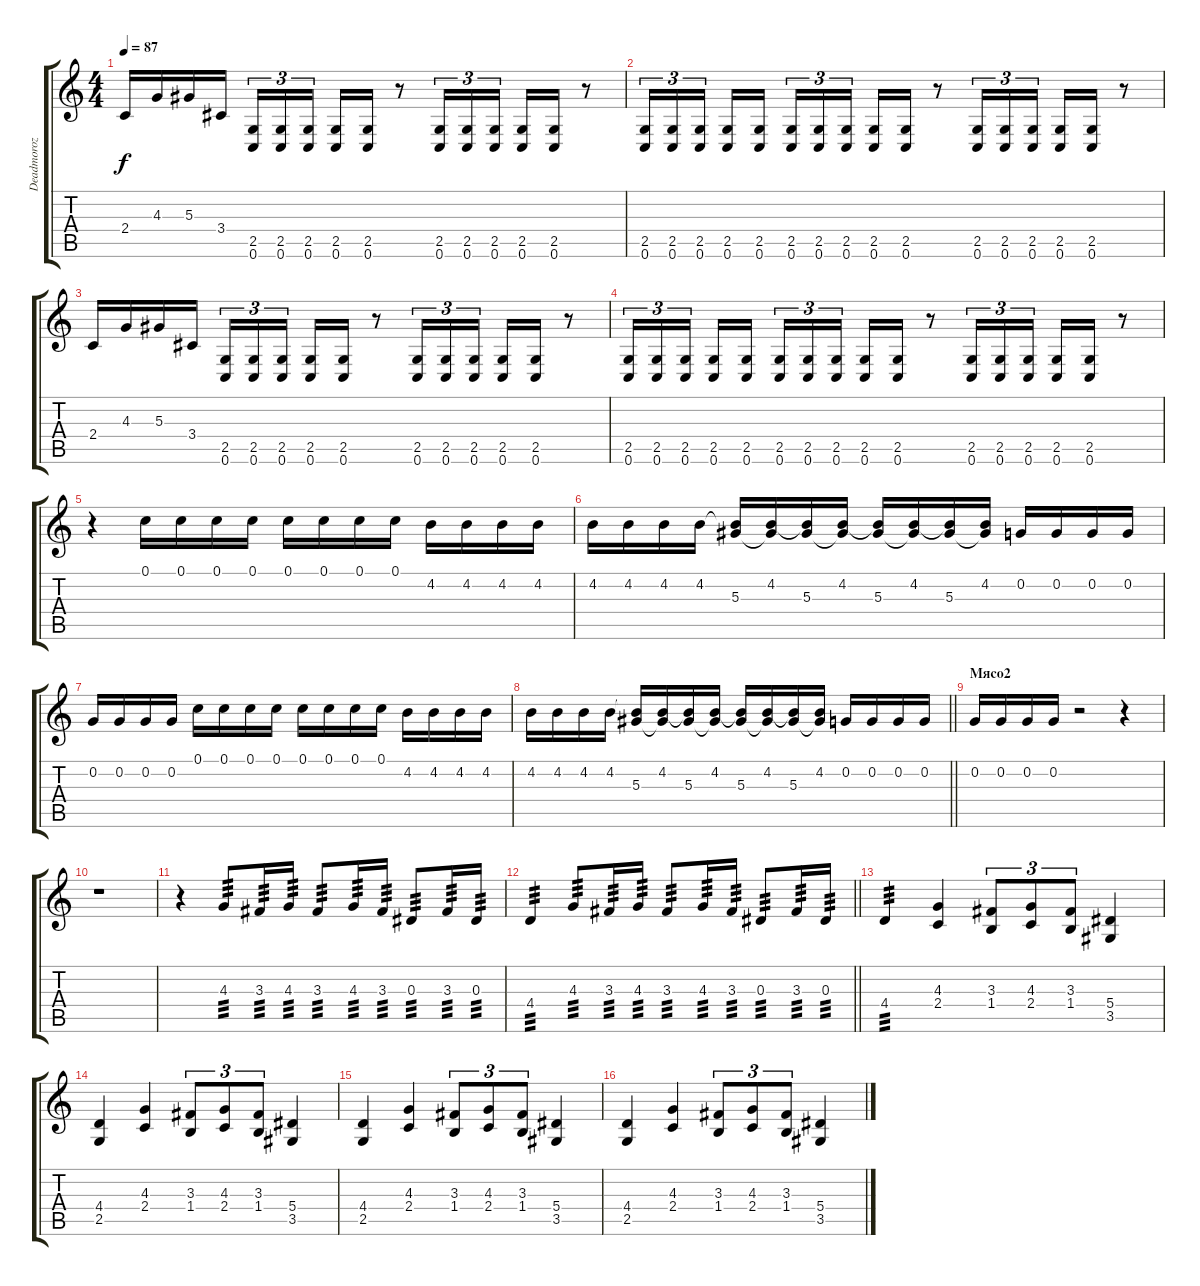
\track ("Deadmoroz" "Deadmoroz") {instrument distortionguitar}
\staff {score tabs}
\tuning (C4 G3 Eb3 Bb2 F2 C2) {hide}
\ts (4 4)
\tempo 87
\clef g2
\ks c
2.4.16{dy f} 4.3.16 5.3.16 3.4.16 (2.5 0.6).16{tu (3 2)} (2.5 0.6).16{tu (3 2)} (2.5 0.6).16{tu (3 2) beam splitsecondary} (2.5 0.6).16 (2.5 0.6).16 r.8 (2.5 0.6).16{tu (3 2)} (2.5 0.6).16{tu (3 2)} (2.5 0.6).16{tu (3 2)} (2.5 0.6).16 (2.5 0.6).16 r.8 |
(2.5 0.6).16{tu (3 2)} (2.5 0.6).16{tu (3 2)} (2.5 0.6).16{tu (3 2) beam splitsecondary} (2.5 0.6).16 (2.5 0.6).16 (2.5 0.6).16{tu (3 2)} (2.5 0.6).16{tu (3 2)} (2.5 0.6).16{tu (3 2) beam splitsecondary} (2.5 0.6).16 (2.5 0.6).16 r.8 (2.5 0.6).16{tu (3 2)} (2.5 0.6).16{tu (3 2)} (2.5 0.6).16{tu (3 2)} (2.5 0.6).16 (2.5 0.6).16 r.8 |
2.4.16 4.3.16 5.3.16 3.4.16 (2.5 0.6).16{tu (3 2)} (2.5 0.6).16{tu (3 2)} (2.5 0.6).16{tu (3 2) beam splitsecondary} (2.5 0.6).16 (2.5 0.6).16 r.8 (2.5 0.6).16{tu (3 2)} (2.5 0.6).16{tu (3 2)} (2.5 0.6).16{tu (3 2)} (2.5 0.6).16 (2.5 0.6).16 r.8 |
(2.5 0.6).16{tu (3 2)} (2.5 0.6).16{tu (3 2)} (2.5 0.6).16{tu (3 2) beam splitsecondary} (2.5 0.6).16 (2.5 0.6).16 (2.5 0.6).16{tu (3 2)} (2.5 0.6).16{tu (3 2)} (2.5 0.6).16{tu (3 2) beam splitsecondary} (2.5 0.6).16 (2.5 0.6).16 r.8 (2.5 0.6).16{tu (3 2)} (2.5 0.6).16{tu (3 2)} (2.5 0.6).16{tu (3 2)} (2.5 0.6).16 (2.5 0.6).16 r.8 |
r.4 0.1.16{balance 8} 0.1.16 0.1.16 0.1.16 0.1.16 0.1.16 0.1.16 0.1.16 4.2.16 4.2.16 4.2.16 4.2.16 |
4.2.16 4.2.16 4.2.16 4.2.16 (4.2{t} 5.3).16 (4.2 5.3{t}).16 (4.2{t} 5.3).16 (4.2 5.3{t}).16 (4.2{t} 5.3).16 (4.2 5.3{t}).16 (4.2{t} 5.3).16 (4.2 5.3{t}).16 0.2.16 0.2.16 0.2.16 0.2.16 |
0.2.16 0.2.16 0.2.16 0.2.16 0.1.16 0.1.16 0.1.16 0.1.16 0.1.16 0.1.16 0.1.16 0.1.16 4.2.16 4.2.16 4.2.16 4.2.16 |
\barLineRight lightlight
4.2.16 4.2.16 4.2.16 4.2.16 (4.2{t} 5.3).16 (4.2 5.3{t}).16 (4.2{t} 5.3).16 (4.2 5.3{t}).16 (4.2{t} 5.3).16 (4.2 5.3{t}).16 (4.2{t} 5.3).16 (4.2 5.3{t}).16 0.2.16 0.2.16 0.2.16 0.2.16 |
\section ("" "Мясо2")
0.2.16 0.2.16 0.2.16 0.2.16 r.2{balance 12} r.4 |
r.1 |
r.4 4.3.8{tp 3} 3.3.16{tp 3} 4.3.16{tp 3} 3.3.8{tp 3} 4.3.16{tp 3} 3.3.16{tp 3} 0.3.8{tp 3} 3.3.16{tp 3} 0.3.16{tp 3} |
\barLineRight lightlight
4.4.4{tp 3} 4.3.8{tp 3} 3.3.16{tp 3} 4.3.16{tp 3} 3.3.8{tp 3} 4.3.16{tp 3} 3.3.16{tp 3} 0.3.8{tp 3} 3.3.16{tp 3} 0.3.16{tp 3} |
4.4.4{tp 3} (4.3 2.4).4 (3.3 1.4).8{tu (3 2)} (4.3 2.4).8{tu (3 2)} (3.3 1.4).8{tu (3 2)} (5.4 3.5).4 |
(4.4 2.5).4 (4.3 2.4).4 (3.3 1.4).8{tu (3 2)} (4.3 2.4).8{tu (3 2)} (3.3 1.4).8{tu (3 2)} (5.4 3.5).4 |
(4.4 2.5).4 (4.3 2.4).4 (3.3 1.4).8{tu (3 2)} (4.3 2.4).8{tu (3 2)} (3.3 1.4).8{tu (3 2)} (5.4 3.5).4 |
(4.4 2.5).4 (4.3 2.4).4 (3.3 1.4).8{tu (3 2)} (4.3 2.4).8{tu (3 2)} (3.3 1.4).8{tu (3 2)} (5.4 3.5).4
